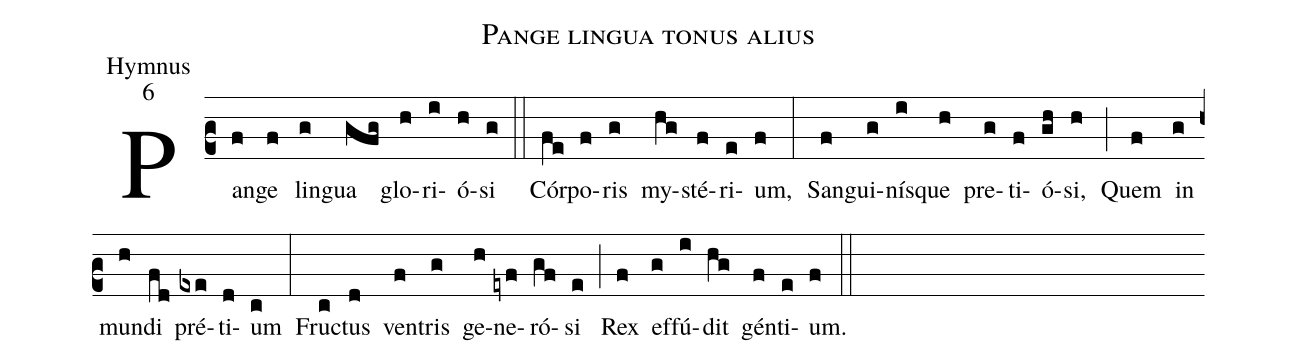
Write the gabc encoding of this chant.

name:Pange lingua tonus alius;
office-part:Hymnus;
mode:6;
%%
(c2) Pan(f)ge(f) lin(g)gua(gfg) glo(h)ri(i)ó(h)si(g) (::)
Cór(fe)po(f)ris(g) my(hg)sté(f)ri(e)um,(f) (:)
San(f)gui(g)ní(i)sque(h) pre(g)ti(f)ó(gh)si,(h) (;) Quem(f) in(g) mun(h)di(fd) pré(exe)ti(d)um(c) (:)
Fru(c)ctus(d) ven(f)tris(g) ge(h)ne(eyf)ró(gf)si(e) (;) Rex(f) ef(g)fú(i)dit(hg) gén(f)ti(e)um.(f) (::)
